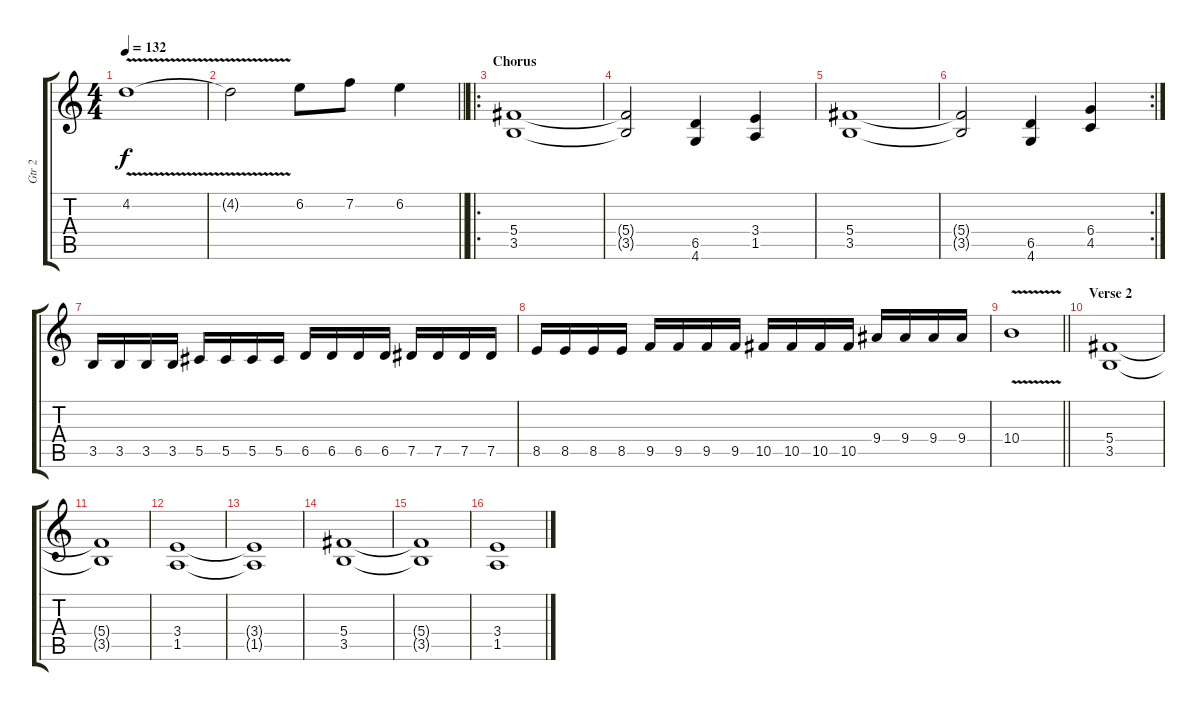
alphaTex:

\track ("Gtr 2" "Gtr 2") {instrument distortionguitar}
\staff {score tabs}
\tuning (Eb4 Bb3 Gb3 Db3 Ab2 Eb2) {hide}
\ts (4 4)
\tempo 132
\clef g2
\ks c
4.2{v}.1{dy f} |
\barLineRight lightlight
4.2{t}.2 6.2.8 7.2.8 6.2.4 |
\ro
\section ("" "Chorus")
(5.4 3.5).1 |
(5.4{t} 3.5{t}).2 (6.5 4.6).4 (3.4 1.5).4 |
(5.4 3.5).1 |
\rc 2
(5.4{t} 3.5{t}).2 (6.5 4.6).4 (6.4 4.5).4 |
3.5.16 3.5.16 3.5.16 3.5.16 5.5.16 5.5.16 5.5.16 5.5.16 6.5.16 6.5.16 6.5.16 6.5.16 7.5.16 7.5.16 7.5.16 7.5.16 |
8.5.16 8.5.16 8.5.16 8.5.16 9.5.16 9.5.16 9.5.16 9.5.16 10.5.16 10.5.16 10.5.16 10.5.16 9.4.16 9.4.16 9.4.16 9.4.16 |
\barLineRight lightlight
10.4{v}.1 |
\section ("" "Verse 2")
(5.4 3.5).1 |
(5.4{t} 3.5{t}).1 |
(3.4 1.5).1 |
(3.4{t} 1.5{t}).1 |
(5.4 3.5).1 |
(5.4{t} 3.5{t}).1 |
(3.4 1.5).1
